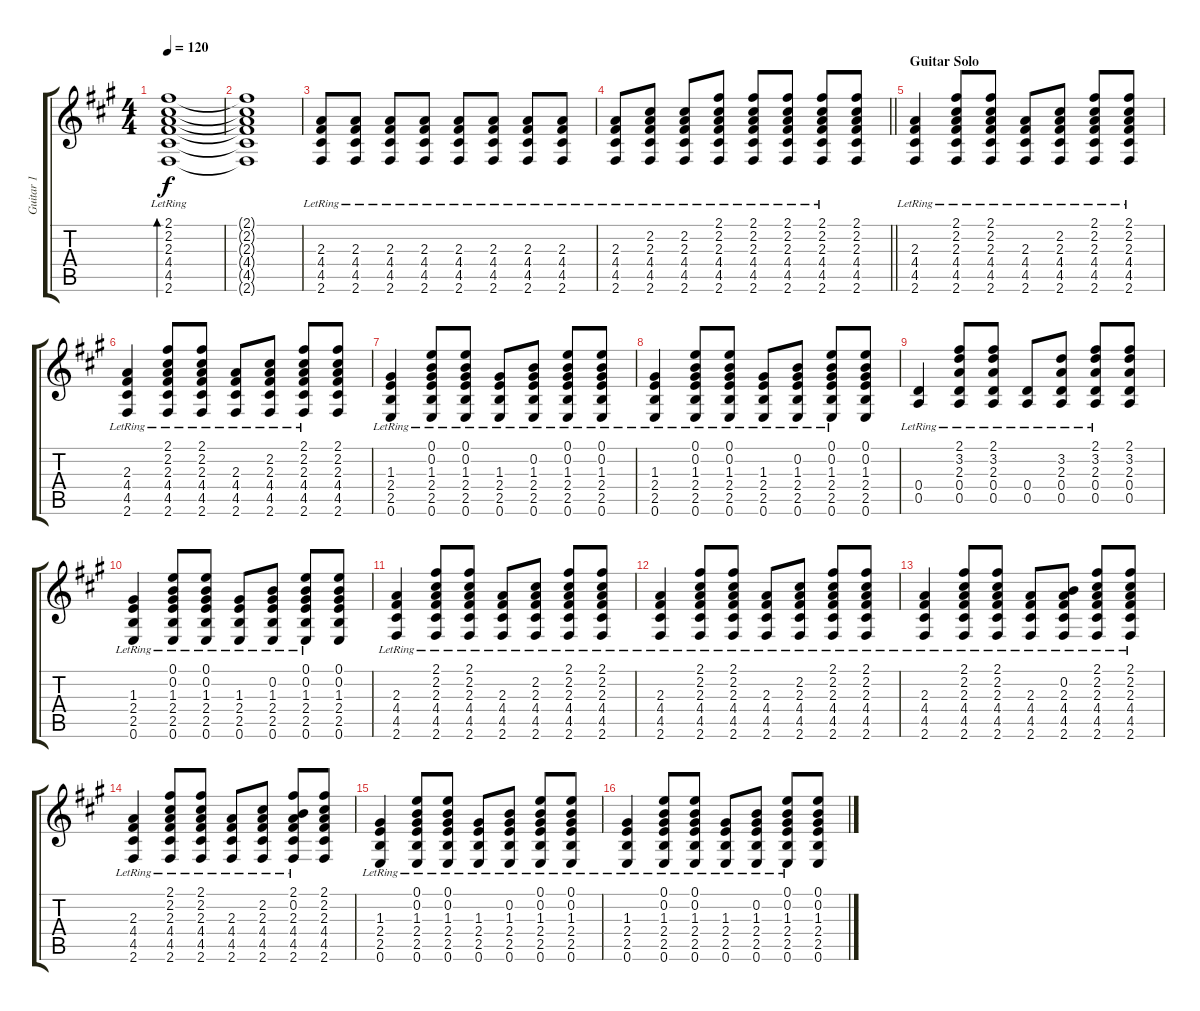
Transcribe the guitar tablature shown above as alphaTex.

\track ("Guitar 1" "Guitar 1") {instrument acousticguitarsteel}
\staff {score tabs}
\tuning (E4 B3 G3 D3 A2 E2) {hide}
\ts (4 4)
\tempo 120
\clef g2
\ks f#minor
(2.1{lr} 2.2{lr} 2.3{lr} 4.4{lr} 4.5{lr} 2.6{lr}).1{bd 120 dy f} |
(2.1{t} 2.2{t} 2.3{t} 4.4{t} 4.5{t} 2.6{t}).1 |
(2.3{lr} 4.4{lr} 4.5{lr} 2.6{lr}).8 (2.3{lr} 4.4{lr} 4.5{lr} 2.6{lr}).8 (2.3{lr} 4.4{lr} 4.5{lr} 2.6{lr}).8 (2.3{lr} 4.4{lr} 4.5{lr} 2.6{lr}).8 (2.3{lr} 4.4{lr} 4.5{lr} 2.6{lr}).8 (2.3{lr} 4.4{lr} 4.5{lr} 2.6{lr}).8 (2.3{lr} 4.4{lr} 4.5{lr} 2.6{lr}).8 (2.3{lr} 4.4{lr} 4.5{lr} 2.6{lr}).8 |
\barLineRight lightlight
(2.3{lr} 4.4{lr} 4.5{lr} 2.6{lr}).8 (2.2{lr} 2.3{lr} 4.4{lr} 4.5{lr} 2.6{lr}).8 (2.2{lr} 2.3{lr} 4.4{lr} 4.5{lr} 2.6{lr}).8 (2.1{lr} 2.2{lr} 2.3{lr} 4.4{lr} 4.5{lr} 2.6{lr}).8 (2.1{lr} 2.2{lr} 2.3{lr} 4.4{lr} 4.5{lr} 2.6{lr}).8 (2.1{lr} 2.2{lr} 2.3{lr} 4.4{lr} 4.5{lr} 2.6{lr}).8 (2.1{lr} 2.2{lr} 2.3{lr} 4.4{lr} 4.5{lr} 2.6{lr}).8 (2.1 2.2 2.3 4.4 4.5 2.6).8 |
\section ("" "Guitar Solo")
(2.3{lr} 4.4{lr} 4.5{lr} 2.6{lr}).4 (2.1{lr} 2.2{lr} 2.3{lr} 4.4{lr} 4.5{lr} 2.6{lr}).8 (2.1{lr} 2.2{lr} 2.3{lr} 4.4{lr} 4.5{lr} 2.6{lr}).8 (2.3{lr} 4.4{lr} 4.5{lr} 2.6{lr}).8 (2.2{lr} 2.3{lr} 4.4{lr} 4.5{lr} 2.6{lr}).8 (2.1{lr} 2.2{lr} 2.3{lr} 4.4{lr} 4.5{lr} 2.6{lr}).8 (2.1{lr} 2.2{lr} 2.3{lr} 4.4{lr} 4.5{lr} 2.6{lr}).8 |
(2.3{lr} 4.4{lr} 4.5{lr} 2.6{lr}).4 (2.1{lr} 2.2{lr} 2.3{lr} 4.4{lr} 4.5{lr} 2.6{lr}).8 (2.1{lr} 2.2{lr} 2.3{lr} 4.4{lr} 4.5{lr} 2.6{lr}).8 (2.3{lr} 4.4{lr} 4.5{lr} 2.6{lr}).8 (2.2{lr} 2.3{lr} 4.4{lr} 4.5{lr} 2.6{lr}).8 (2.1{lr} 2.2{lr} 2.3{lr} 4.4{lr} 4.5{lr} 2.6{lr}).8 (2.1 2.2 2.3 4.4 4.5 2.6).8 |
(1.3{lr} 2.4{lr} 2.5{lr} 0.6{lr}).4 (0.1{lr} 0.2{lr} 1.3{lr} 2.4{lr} 2.5{lr} 0.6{lr}).8 (0.1{lr} 0.2{lr} 1.3{lr} 2.4{lr} 2.5{lr} 0.6{lr}).8 (1.3{lr} 2.4{lr} 2.5{lr} 0.6{lr}).8 (0.2{lr} 1.3{lr} 2.4{lr} 2.5{lr} 0.6{lr}).8 (0.1{lr} 0.2{lr} 1.3{lr} 2.4{lr} 2.5{lr} 0.6{lr}).8 (0.1{lr} 0.2{lr} 1.3{lr} 2.4{lr} 2.5{lr} 0.6{lr}).8 |
(1.3{lr} 2.4{lr} 2.5{lr} 0.6{lr}).4 (0.1{lr} 0.2{lr} 1.3{lr} 2.4{lr} 2.5{lr} 0.6{lr}).8 (0.1{lr} 0.2{lr} 1.3{lr} 2.4{lr} 2.5{lr} 0.6{lr}).8 (1.3{lr} 2.4{lr} 2.5{lr} 0.6{lr}).8 (0.2{lr} 1.3{lr} 2.4{lr} 2.5{lr} 0.6{lr}).8 (0.1{lr} 0.2{lr} 1.3{lr} 2.4{lr} 2.5{lr} 0.6{lr}).8 (0.1 0.2 1.3 2.4 2.5 0.6).8 |
(0.4{lr} 0.5{lr}).4 (2.1{lr} 3.2{lr} 2.3{lr} 0.4{lr} 0.5{lr}).8 (2.1{lr} 3.2{lr} 2.3{lr} 0.4{lr} 0.5{lr}).8 (0.4{lr} 0.5{lr}).8 (3.2{lr} 2.3{lr} 0.4{lr} 0.5{lr}).8 (2.1{lr} 3.2{lr} 2.3{lr} 0.4{lr} 0.5{lr}).8 (2.1 3.2 2.3 0.4 0.5).8 |
(1.3{lr} 2.4{lr} 2.5{lr} 0.6{lr}).4 (0.1{lr} 0.2{lr} 1.3{lr} 2.4{lr} 2.5{lr} 0.6{lr}).8 (0.1{lr} 0.2{lr} 1.3{lr} 2.4{lr} 2.5{lr} 0.6{lr}).8 (1.3{lr} 2.4{lr} 2.5{lr} 0.6{lr}).8 (0.2{lr} 1.3{lr} 2.4{lr} 2.5{lr} 0.6{lr}).8 (0.1{lr} 0.2{lr} 1.3{lr} 2.4{lr} 2.5{lr} 0.6{lr}).8 (0.1 0.2 1.3 2.4 2.5 0.6).8 |
(2.3{lr} 4.4{lr} 4.5{lr} 2.6{lr}).4 (2.1{lr} 2.2{lr} 2.3{lr} 4.4{lr} 4.5{lr} 2.6{lr}).8 (2.1{lr} 2.2{lr} 2.3{lr} 4.4{lr} 4.5{lr} 2.6{lr}).8 (2.3{lr} 4.4{lr} 4.5{lr} 2.6{lr}).8 (2.2{lr} 2.3{lr} 4.4{lr} 4.5{lr} 2.6{lr}).8 (2.1{lr} 2.2{lr} 2.3{lr} 4.4{lr} 4.5{lr} 2.6{lr}).8 (2.1{lr} 2.2{lr} 2.3{lr} 4.4{lr} 4.5{lr} 2.6{lr}).8 |
(2.3{lr} 4.4{lr} 4.5{lr} 2.6{lr}).4 (2.1{lr} 2.2{lr} 2.3{lr} 4.4{lr} 4.5{lr} 2.6{lr}).8 (2.1{lr} 2.2{lr} 2.3{lr} 4.4{lr} 4.5{lr} 2.6{lr}).8 (2.3{lr} 4.4{lr} 4.5{lr} 2.6{lr}).8 (2.2{lr} 2.3{lr} 4.4{lr} 4.5{lr} 2.6{lr}).8 (2.1{lr} 2.2{lr} 2.3{lr} 4.4{lr} 4.5{lr} 2.6{lr}).8 (2.1{lr} 2.2{lr} 2.3{lr} 4.4{lr} 4.5{lr} 2.6{lr}).8 |
(2.3{lr} 4.4{lr} 4.5{lr} 2.6{lr}).4 (2.1{lr} 2.2{lr} 2.3{lr} 4.4{lr} 4.5{lr} 2.6{lr}).8 (2.1{lr} 2.2{lr} 2.3{lr} 4.4{lr} 4.5{lr} 2.6{lr}).8 (2.3{lr} 4.4{lr} 4.5{lr} 2.6{lr}).8 (0.2{lr} 2.3{lr} 4.4{lr} 4.5{lr} 2.6{lr}).8 (2.1{lr} 2.2{lr} 2.3{lr} 4.4{lr} 4.5{lr} 2.6{lr}).8 (2.1{lr} 2.2{lr} 2.3{lr} 4.4{lr} 4.5{lr} 2.6{lr}).8 |
(2.3{lr} 4.4{lr} 4.5{lr} 2.6{lr}).4 (2.1{lr} 2.2{lr} 2.3{lr} 4.4{lr} 4.5{lr} 2.6{lr}).8 (2.1{lr} 2.2{lr} 2.3{lr} 4.4{lr} 4.5{lr} 2.6{lr}).8 (2.3{lr} 4.4{lr} 4.5{lr} 2.6{lr}).8 (2.2{lr} 2.3{lr} 4.4{lr} 4.5{lr} 2.6{lr}).8 (2.1{lr} 0.2{lr} 2.3{lr} 4.4{lr} 4.5{lr} 2.6{lr}).8 (2.1 2.2 2.3 4.4 4.5 2.6).8 |
(1.3{lr} 2.4{lr} 2.5{lr} 0.6{lr}).4 (0.1{lr} 0.2{lr} 1.3{lr} 2.4{lr} 2.5{lr} 0.6{lr}).8 (0.1{lr} 0.2{lr} 1.3{lr} 2.4{lr} 2.5{lr} 0.6{lr}).8 (1.3{lr} 2.4{lr} 2.5{lr} 0.6{lr}).8 (0.2{lr} 1.3{lr} 2.4{lr} 2.5{lr} 0.6{lr}).8 (0.1{lr} 0.2{lr} 1.3{lr} 2.4{lr} 2.5{lr} 0.6{lr}).8 (0.1{lr} 0.2{lr} 1.3{lr} 2.4{lr} 2.5{lr} 0.6{lr}).8 |
(1.3{lr} 2.4{lr} 2.5{lr} 0.6{lr}).4 (0.1{lr} 0.2{lr} 1.3{lr} 2.4{lr} 2.5{lr} 0.6{lr}).8 (0.1{lr} 0.2{lr} 1.3{lr} 2.4{lr} 2.5{lr} 0.6{lr}).8 (1.3{lr} 2.4{lr} 2.5{lr} 0.6{lr}).8 (0.2{lr} 1.3{lr} 2.4{lr} 2.5{lr} 0.6{lr}).8 (0.1{lr} 0.2{lr} 1.3{lr} 2.4{lr} 2.5{lr} 0.6{lr}).8 (0.1 0.2 1.3 2.4 2.5 0.6).8
